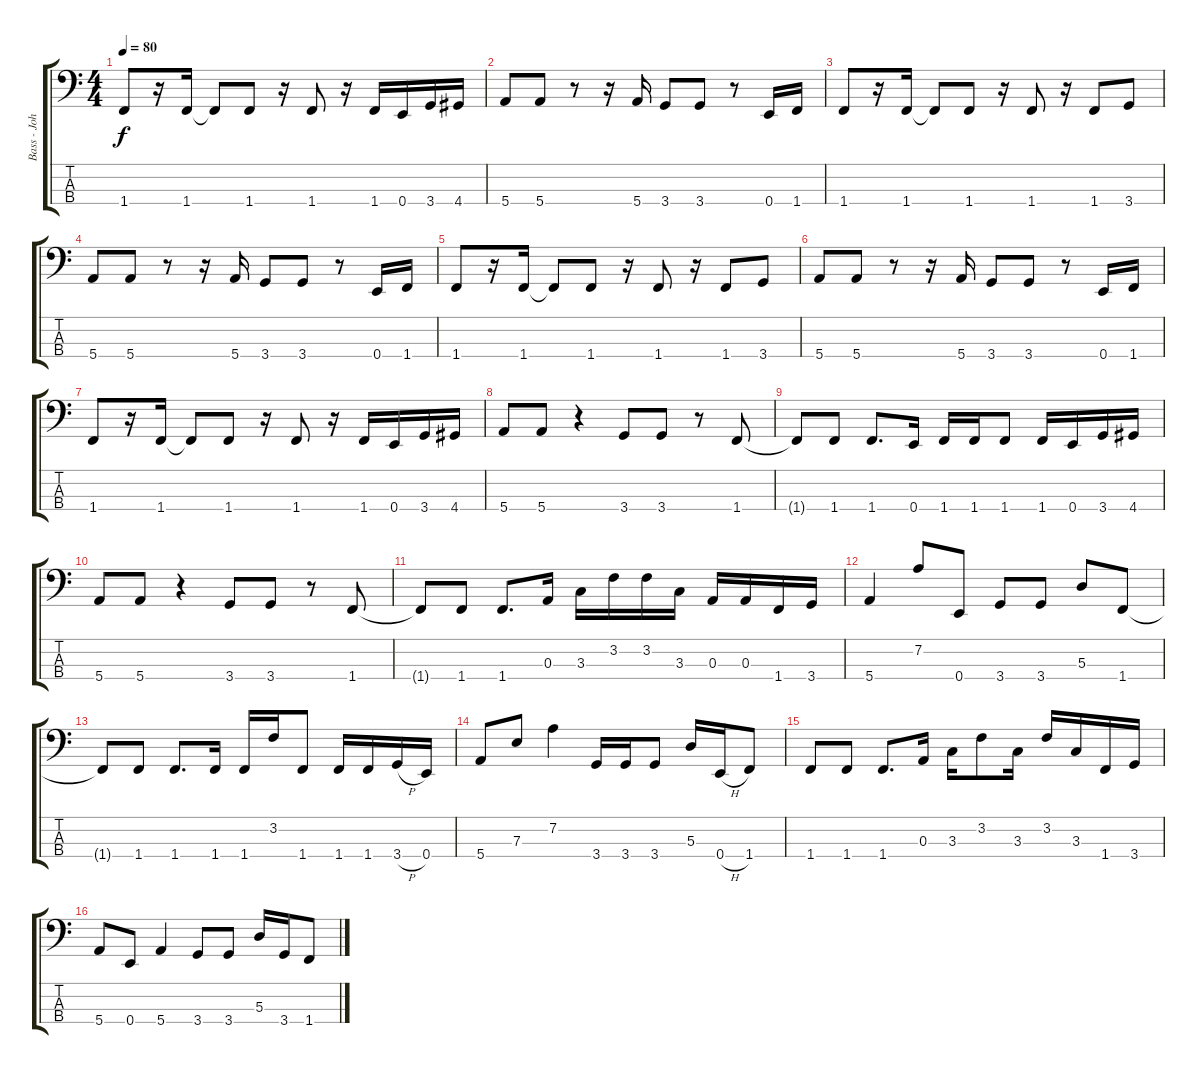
\track ("Bass - John Paul Jones" "Bass - Joh") {instrument fretlessbass}
\staff {score tabs}
\tuning (G2 D2 A1 E1) {hide}
\ts (4 4)
\tempo 80
\clef f4
\ks c
1.4.8{dy f} r.16 1.4.16 1.4{t}.8 1.4.8 r.16 1.4.8 r.16 1.4.16 0.4.16 3.4.16 4.4.16 |
5.4.8 5.4.8 r.8 r.16 5.4.16 3.4.8 3.4.8 r.8 0.4.16 1.4.16 |
1.4.8 r.16 1.4.16 1.4{t}.8 1.4.8 r.16 1.4.8 r.16 1.4.8 3.4.8 |
5.4.8 5.4.8 r.8 r.16 5.4.16 3.4.8 3.4.8 r.8 0.4.16 1.4.16 |
1.4.8 r.16 1.4.16 1.4{t}.8 1.4.8 r.16 1.4.8 r.16 1.4.8 3.4.8 |
5.4.8 5.4.8 r.8 r.16 5.4.16 3.4.8 3.4.8 r.8 0.4.16 1.4.16 |
1.4.8 r.16 1.4.16 1.4{t}.8 1.4.8 r.16 1.4.8 r.16 1.4.16 0.4.16 3.4.16 4.4.16 |
5.4.8 5.4.8 r.4 3.4.8 3.4.8 r.8 1.4.8 |
1.4{t}.8 1.4.8 1.4.8{d} 0.4.16 1.4.16 1.4.16 1.4.8 1.4.16 0.4.16 3.4.16 4.4.16 |
5.4.8 5.4.8 r.4 3.4.8 3.4.8 r.8 1.4.8 |
1.4{t}.8 1.4.8 1.4.8{d} 0.3.16 3.3.16 3.2.16 3.2.16 3.3.16 0.3.16 0.3.16 1.4.16 3.4.16 |
5.4.4 7.2.8 0.4.8 3.4.8 3.4.8 5.3.8 1.4.8 |
1.4{t}.8 1.4.8 1.4.8{d} 1.4.16 1.4.16 3.2.16 1.4.8 1.4.16 1.4.16 3.4{h}.16 0.4.16 |
5.4.8 7.3.8 7.2.4 3.4.16 3.4.16 3.4.8 5.3.16 0.4{h}.16 1.4.8 |
1.4.8 1.4.8 1.4.8{d} 0.3.16 3.3.16 3.2.8 3.3.16 3.2.16 3.3.16 1.4.16 3.4.16 |
5.4.8 0.4.8 5.4.4 3.4.8 3.4.8 5.3.16 3.4.16 1.4.8
